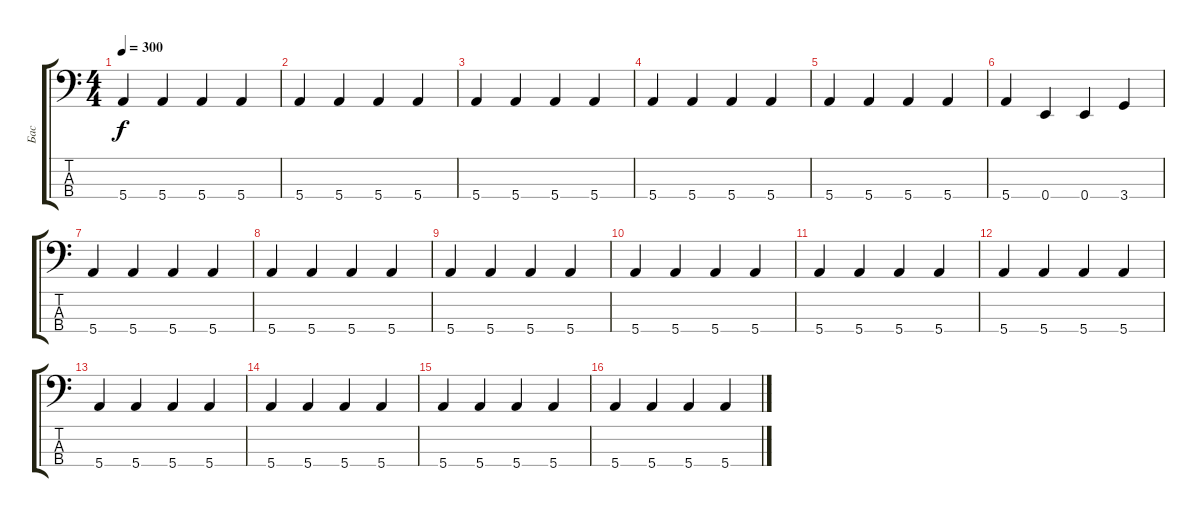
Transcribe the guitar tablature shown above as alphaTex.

\track ("Бас" "Бас") {instrument electricbassfinger}
\staff {score tabs}
\tuning (G2 D2 A1 E1) {hide}
\ts (4 4)
\tempo 300
\clef f4
\ks c
5.4.4{dy f} 5.4.4 5.4.4 5.4.4 |
5.4.4 5.4.4 5.4.4 5.4.4 |
5.4.4 5.4.4 5.4.4 5.4.4 |
5.4.4 5.4.4 5.4.4 5.4.4 |
5.4.4 5.4.4 5.4.4 5.4.4 |
5.4.4 0.4.4 0.4.4 3.4.4 |
5.4.4 5.4.4 5.4.4 5.4.4 |
5.4.4 5.4.4 5.4.4 5.4.4 |
5.4.4 5.4.4 5.4.4 5.4.4 |
5.4.4 5.4.4 5.4.4 5.4.4 |
5.4.4 5.4.4 5.4.4 5.4.4 |
5.4.4 5.4.4 5.4.4 5.4.4 |
5.4.4 5.4.4 5.4.4 5.4.4 |
5.4.4 5.4.4 5.4.4 5.4.4 |
5.4.4 5.4.4 5.4.4 5.4.4 |
5.4.4 5.4.4 5.4.4 5.4.4
